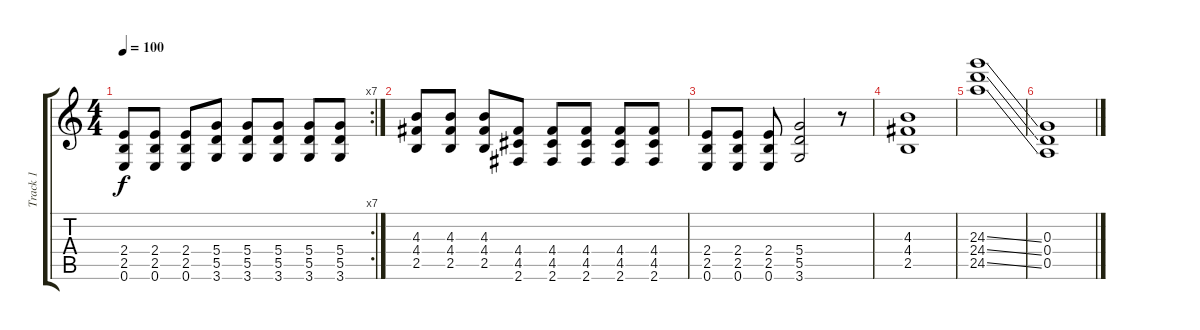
\track ("Track 1" "Track 1") {instrument distortionguitar}
\staff {score tabs}
\tuning (E4 B3 G3 D3 A2 E2) {hide}
\rc 7
\ts (4 4)
\tempo 100
\clef g2
\ks c
(2.4 2.5 0.6).8{dy f} (2.4 2.5 0.6).8 (2.4 2.5 0.6).8 (5.4 5.5 3.6).8 (5.4 5.5 3.6).8 (5.4 5.5 3.6).8 (5.4 5.5 3.6).8 (5.4 5.5 3.6).8 |
(4.3 4.4 2.5).8 (4.3 4.4 2.5).8 (4.3 4.4 2.5).8 (4.4 4.5 2.6).8 (4.4 4.5 2.6).8 (4.4 4.5 2.6).8 (4.4 4.5 2.6).8 (4.4 4.5 2.6).8 |
(2.4 2.5 0.6).8 (2.4 2.5 0.6).8 (2.4 2.5 0.6).8 (5.4 5.5 3.6).2 r.8 |
(4.3 4.4 2.5).1 |
(24.3{ss} 24.4{ss} 24.5{ss}).1 |
(0.3 0.4 0.5).1
